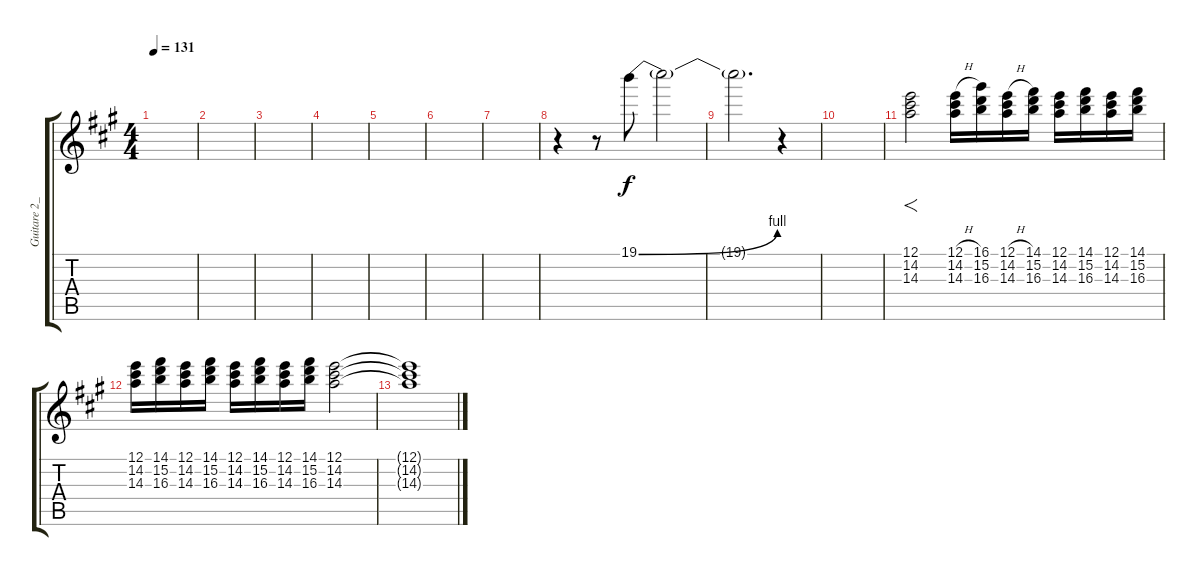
\track ("Guitare 2_2" "Guitare 2_") {instrument overdrivenguitar}
\staff {score tabs}
\tuning (E4 B3 G3 D3 A2 E2) {hide}
\ts (4 4)
\tempo 131
\clef g2
\ks a
|
|
|
|
|
|
|
r.4 r.8 19.1{be (bend 0 0 60 4)}.8 19.1{t}.2 |
19.1{t}.2{d} r.4 |
|
(12.1 14.2 14.3).2{f} (12.1{h} 14.2 14.3).16{volume 10} (16.1 15.2 16.3).16 (12.1{h} 14.2 14.3).16 (14.1 15.2 16.3).16 (12.1 14.2 14.3).16 (14.1 15.2 16.3).16 (12.1 14.2 14.3).16 (14.1 15.2 16.3).16 |
(12.1 14.2 14.3).16 (14.1 15.2 16.3).16 (12.1 14.2 14.3).16 (14.1 15.2 16.3).16 (12.1 14.2 14.3).16 (14.1 15.2 16.3).16 (12.1 14.2 14.3).16 (14.1 15.2 16.3).16 (12.1 14.2 14.3).2 |
(12.1{t} 14.2{t} 14.3{t}).1
